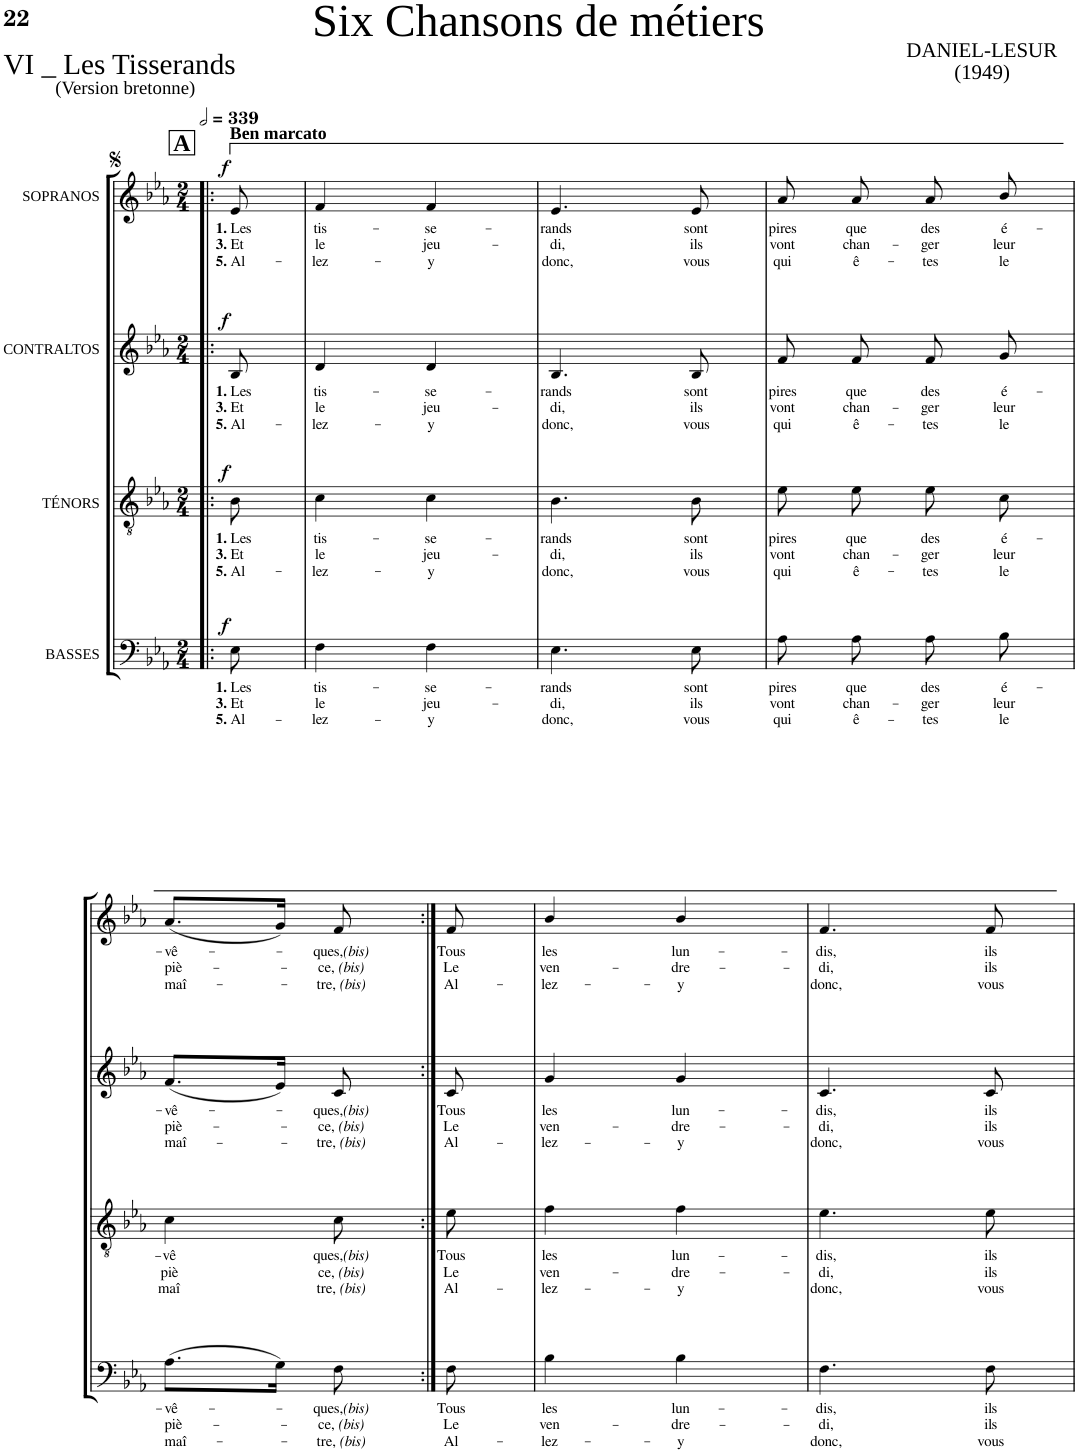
**kern	**text	**text	**text	**dynam	**kern	**text	**text	**text	**dynam	**kern	**text	**text	**text	**dynam	**kern	**text	**text	**text	**dynam	**kern
*part5	*part5	*part5	*part5	*part5	*part4	*part4	*part4	*part4	*part4	*part3	*part3	*part3	*part3	*part3	*part2	*part2	*part2	*part2	*part2	*part1
*staff5	*staff5	*staff5	*staff5	*staff5	*staff4	*staff4	*staff4	*staff4	*staff4	*staff3	*staff3	*staff3	*staff3	*staff3	*staff2	*staff2	*staff2	*staff2	*staff2	*staff1
*I"BASSES	*	*	*	*	*I"TÉNORS	*	*	*	*	*I"CONTRALTOS	*	*	*	*	*I"SOPRANOS	*	*	*	*	*I"Soprano solo
!!LO:PB:g=z
*clefF4	*	*	*	*	*clefGv2	*	*	*	*	*clefG2	*	*	*	*	*clefG2	*	*	*	*	*clefG2
*k[b-e-a-]	*	*	*	*	*k[b-e-a-]	*	*	*	*	*k[b-e-a-]	*	*	*	*	*k[b-e-a-]	*	*	*	*	*k[b-e-a-]
*M2/4	*	*	*	*	*M2/4	*	*	*	*	*M2/4	*	*	*	*	*M2/4	*	*	*	*	*M2/4
*MM678	*	*	*	*	*MM678	*	*	*	*	*MM678	*	*	*	*	*MM678	*	*	*	*	*MM678
!!LO:REH:place=s1:a:B:cj:fs=16:t=A
=1!|:	=1!|:	=1!|:	=1!|:	=1!|:	=1!|:	=1!|:	=1!|:	=1!|:	=1!|:	=1!|:	=1!|:	=1!|:	=1!|:	=1!|:	=1!|:	=1!|:	=1!|:	=1!|:	=1!|:	=1!|:
!	!	!	!	!	!	!	!	!	!	!	!	!	!	!	!	!	!	!	!	!LO:TX:a:B:t=Ben marcato
!	!LO:LY:b	!LO:LY:b	!LO:LY:b	!LO:DY:a	!	!LO:LY:b	!LO:LY:b	!LO:LY:b	!LO:DY:a	!	!LO:LY:b	!LO:LY:b	!LO:LY:b	!LO:DY:a	!	!LO:LY:b	!LO:LY:b	!LO:LY:b	!LO:DY:a	!
8E-\	1. Les	3. Et	5. Al	f	8B-\	1. Les	3. Et	5. Al	f	8B-/	1. Les	3. Et	5. Al	f	8e-/	1. Les	3. Et	5. Al	f	2r
4.ryy	.	.	.	.	4.ryy	.	.	.	.	4.ryy	.	.	.	.	4.ryy	.	.	.	.	.
=2	=2	=2	=2	=2	=2	=2	=2	=2	=2	=2	=2	=2	=2	=2	=2	=2	=2	=2	=2	=2
!	!LO:LY:b	!LO:LY:b	!LO:LY:b	!	!	!LO:LY:b	!LO:LY:b	!LO:LY:b	!	!	!LO:LY:b	!LO:LY:b	!LO:LY:b	!	!	!LO:LY:b	!LO:LY:b	!LO:LY:b	!	!
4F\	tis-	le	-lez-	.	4c\	tis-	le	-lez-	.	4d/	tis-	le	-lez-	.	4f/	tis-	le	-lez-	.	2r
!	!LO:LY:b	!LO:LY:b	!LO:LY:b	!	!	!LO:LY:b	!LO:LY:b	!LO:LY:b	!	!	!LO:LY:b	!LO:LY:b	!LO:LY:b	!	!	!LO:LY:b	!LO:LY:b	!LO:LY:b	!	!
4F\	-se-	jeu-	-y	.	4c\	-se-	jeu-	-y	.	4d/	-se-	jeu-	-y	.	4f/	-se-	jeu-	-y	.	.
=3	=3	=3	=3	=3	=3	=3	=3	=3	=3	=3	=3	=3	=3	=3	=3	=3	=3	=3	=3	=3
!	!LO:LY:b	!LO:LY:b	!LO:LY:b	!	!	!LO:LY:b	!LO:LY:b	!LO:LY:b	!	!	!LO:LY:b	!LO:LY:b	!LO:LY:b	!	!	!LO:LY:b	!LO:LY:b	!LO:LY:b	!	!
4.E-\	-rands	-di,	donc,	.	4.B-\	-rands	-di,	donc,	.	4.B-/	-rands	-di,	donc,	.	4.e-/	-rands	-di,	donc,	.	2r
!	!LO:LY:b	!LO:LY:b	!LO:LY:b	!	!	!LO:LY:b	!LO:LY:b	!LO:LY:b	!	!	!LO:LY:b	!LO:LY:b	!LO:LY:b	!	!	!LO:LY:b	!LO:LY:b	!LO:LY:b	!	!
8E-\	sont	ils	vous	.	8B-\	sont	ils	vous	.	8B-/	sont	ils	vous	.	8e-/	sont	ils	vous	.	.
=4	=4	=4	=4	=4	=4	=4	=4	=4	=4	=4	=4	=4	=4	=4	=4	=4	=4	=4	=4	=4
!	!LO:LY:b	!LO:LY:b	!LO:LY:b	!	!	!LO:LY:b	!LO:LY:b	!LO:LY:b	!	!	!LO:LY:b	!LO:LY:b	!LO:LY:b	!	!	!LO:LY:b	!LO:LY:b	!LO:LY:b	!	!
8A-\	pires	vont	qui	.	8e-\L	pires	vont	qui	.	8f/	pires	vont	qui	.	8a-/	pires	vont	qui	.	2r
!	!LO:LY:b	!LO:LY:b	!LO:LY:b	!	!	!LO:LY:b	!LO:LY:b	!LO:LY:b	!	!	!LO:LY:b	!LO:LY:b	!LO:LY:b	!	!	!LO:LY:b	!LO:LY:b	!LO:LY:b	!	!
8A-\	que	chan-	ê-	.	8e-\J	que	chan-	ê-	.	8f/	que	chan-	ê-	.	8a-/	que	chan-	ê-	.	.
!	!LO:LY:b	!LO:LY:b	!LO:LY:b	!	!	!LO:LY:b	!LO:LY:b	!LO:LY:b	!	!	!LO:LY:b	!LO:LY:b	!LO:LY:b	!	!	!LO:LY:b	!LO:LY:b	!LO:LY:b	!	!
8A-\	des	-ger	-tes	.	8e-\L	des	-ger	-tes	.	8f/	des	-ger	-tes	.	8a-/	des	-ger	-tes	.	.
!	!LO:LY:b	!LO:LY:b	!LO:LY:b	!	!	!LO:LY:b	!LO:LY:b	!LO:LY:b	!	!	!LO:LY:b	!LO:LY:b	!LO:LY:b	!	!	!LO:LY:b	!LO:LY:b	!LO:LY:b	!	!
8B-\	é-	leur	le	.	8c\J	é-	leur	le	.	8g/	é-	leur	le	.	8b-/	é-	leur	le	.	.
!!LO:LB:g=z
=5	=5	=5	=5	=5	=5	=5	=5	=5	=5	=5	=5	=5	=5	=5	=5	=5	=5	=5	=5	=5
!	!LO:LY:b	!LO:LY:b	!LO:LY:b	!	!	!LO:LY:b	!LO:LY:b	!LO:LY:b	!	!	!LO:LY:b	!LO:LY:b	!LO:LY:b	!	!	!LO:LY:b	!LO:LY:b	!LO:LY:b	!	!
(8.A-\L	-vê-	piè-	maî-	.	4c\	-vê	piè	maî	.	(8.f/L	-vê-	piè-	maî-	.	(8.a-/L	-vê-	piè-	maî-	.	2r
16G\Jk)	.	.	.	.	.	.	.	.	.	16e-/Jk)	.	.	.	.	16g/Jk)	.	.	.	.	.
!	!LO:LY:b	!LO:LY:b	!LO:LY:b	!	!	!LO:LY:b	!LO:LY:b	!LO:LY:b	!	!	!LO:LY:b	!LO:LY:b	!LO:LY:b	!	!	!LO:LY:b	!LO:LY:b	!LO:LY:b	!	!
8F\	-ques, (bis)	-ce, (bis)	-tre, (bis)	.	8c\	-ques, (bis)	-ce, (bis)	-tre, (bis)	.	8c/	-ques, (bis)	-ce, (bis)	-tre, (bis)	.	8f/	-ques, (bis)	-ce, (bis)	-tre, (bis)	.	.
8ryy	.	.	.	.	8ryy	.	.	.	.	8ryy	.	.	.	.	8ryy	.	.	.	.	.
=6:|!	=6:|!	=6:|!	=6:|!	=6:|!	=6:|!	=6:|!	=6:|!	=6:|!	=6:|!	=6:|!	=6:|!	=6:|!	=6:|!	=6:|!	=6:|!	=6:|!	=6:|!	=6:|!	=6:|!	=6:|!
!	!LO:LY:b	!LO:LY:b	!LO:LY:b	!	!	!LO:LY:b	!LO:LY:b	!LO:LY:b	!	!	!LO:LY:b	!LO:LY:b	!LO:LY:b	!	!	!LO:LY:b	!LO:LY:b	!LO:LY:b	!	!
8F\	Tous	Le	Al-	.	8e-\	Tous	Le	Al-	.	8c/	Tous	Le	Al-	.	8f/	Tous	Le	Al-	.	2r
4.ryy	.	.	.	.	4.ryy	.	.	.	.	4.ryy	.	.	.	.	4.ryy	.	.	.	.	.
=7	=7	=7	=7	=7	=7	=7	=7	=7	=7	=7	=7	=7	=7	=7	=7	=7	=7	=7	=7	=7
!	!LO:LY:b	!LO:LY:b	!LO:LY:b	!	!	!LO:LY:b	!LO:LY:b	!LO:LY:b	!	!	!LO:LY:b	!LO:LY:b	!LO:LY:b	!	!	!LO:LY:b	!LO:LY:b	!LO:LY:b	!	!
4B-\	les	ven-	-lez-	.	4f\	les	ven-	-lez-	.	4g/	les	ven-	-lez-	.	4b-/	les	ven-	-lez-	.	2r
!	!LO:LY:b	!LO:LY:b	!LO:LY:b	!	!	!LO:LY:b	!LO:LY:b	!LO:LY:b	!	!	!LO:LY:b	!LO:LY:b	!LO:LY:b	!	!	!LO:LY:b	!LO:LY:b	!LO:LY:b	!	!
4B-\	lun-	-dre-	-y	.	4f\	lun-	-dre-	-y	.	4g/	lun-	-dre-	-y	.	4b-/	lun-	-dre-	-y	.	.
=8	=8	=8	=8	=8	=8	=8	=8	=8	=8	=8	=8	=8	=8	=8	=8	=8	=8	=8	=8	=8
!	!LO:LY:b	!LO:LY:b	!LO:LY:b	!	!	!LO:LY:b	!LO:LY:b	!LO:LY:b	!	!	!LO:LY:b	!LO:LY:b	!LO:LY:b	!	!	!LO:LY:b	!LO:LY:b	!LO:LY:b	!	!
4.F\	-dis,	-di,	donc,	.	4.e-\	-dis,	-di,	donc,	.	4.c/	-dis,	-di,	donc,	.	4.f/	-dis,	-di,	donc,	.	2r
!	!LO:LY:b	!LO:LY:b	!LO:LY:b	!	!	!LO:LY:b	!LO:LY:b	!LO:LY:b	!	!	!LO:LY:b	!LO:LY:b	!LO:LY:b	!	!	!LO:LY:b	!LO:LY:b	!LO:LY:b	!	!
8F\	ils	ils	vous	.	8e-\	ils	ils	vous	.	8c/	ils	ils	vous	.	8f/	ils	ils	vous	.	.
=	=	=	=	=	=	=	=	=	=	=	=	=	=	=	=	=	=	=	=	=
*-	*-	*-	*-	*-	*-	*-	*-	*-	*-	*-	*-	*-	*-	*-	*-	*-	*-	*-	*-	*-
